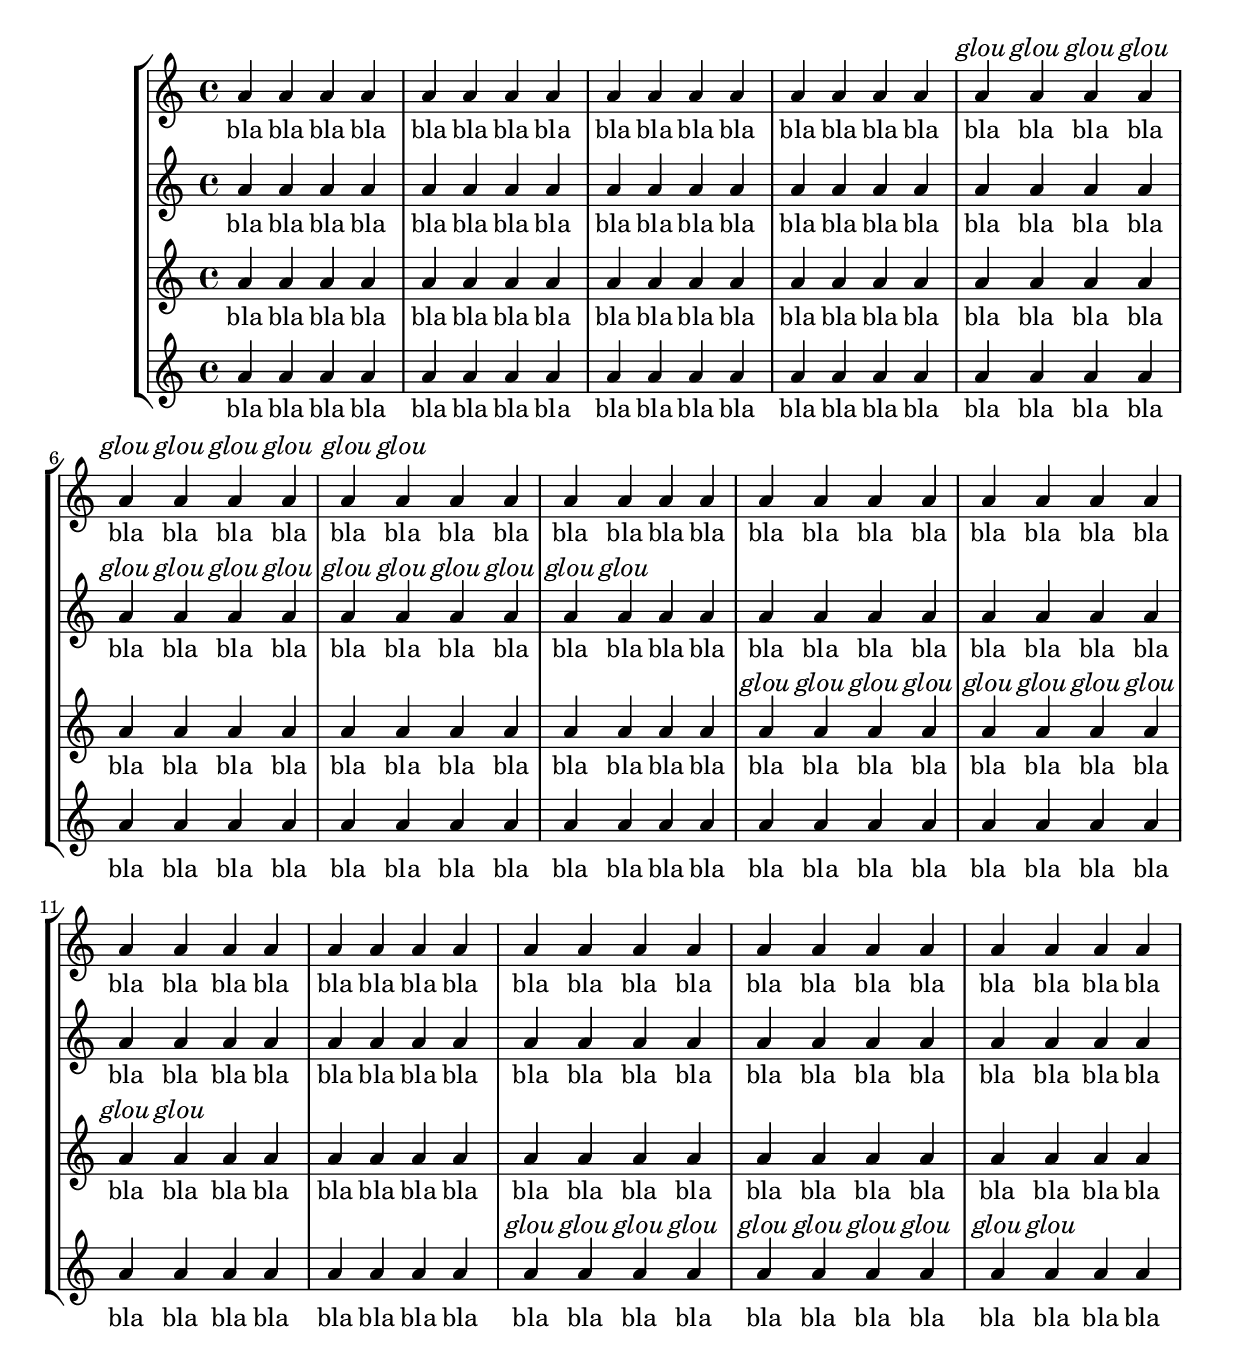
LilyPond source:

\version "2.19.15"

myMusic = { \repeat unfold 60 a' }

\score {
  \new StaffGroup <<
    <<
      \new Staff = Un { \new Voice = un { \myMusic } }
      \new Lyrics 
        \lyricsto un { \repeat unfold 60 bla }
      \new Lyrics \with { alignAboveContext = Un }
        \lyricsto un { \repeat unfold 16 \skip 1 \repeat unfold 10 \markup\italic glou }
    >>
    <<
      \new Staff = Deux { \new Voice = deux { \myMusic } }
      \new Lyrics 
        \lyricsto deux { \repeat unfold 60 bla }
      \new Lyrics \with { alignAboveContext = Deux }
        \lyricsto deux { \repeat unfold 20 \skip 1 \repeat unfold 10 \markup\italic glou }
    >> 
    <<
      \new Staff = Trois { \new Voice = trois { \myMusic } }
      \new Lyrics 
        \lyricsto trois { \repeat unfold 60 bla }
      \new Lyrics \with { alignAboveContext = Trois }
        \lyricsto trois { \repeat unfold 32 \skip 1 \repeat unfold 10 \markup\italic glou }
    >>
    <<
      \new Staff = Quatre { \new Voice = quatre { \myMusic } }
      \new Lyrics 
        \lyricsto quatre { \repeat unfold 60 bla }
      \new Lyrics \with { alignAboveContext = Quatre }
        \lyricsto quatre { \repeat unfold 48 \skip 1 \repeat unfold 10 \markup\italic glou }
    >>
 >>
}